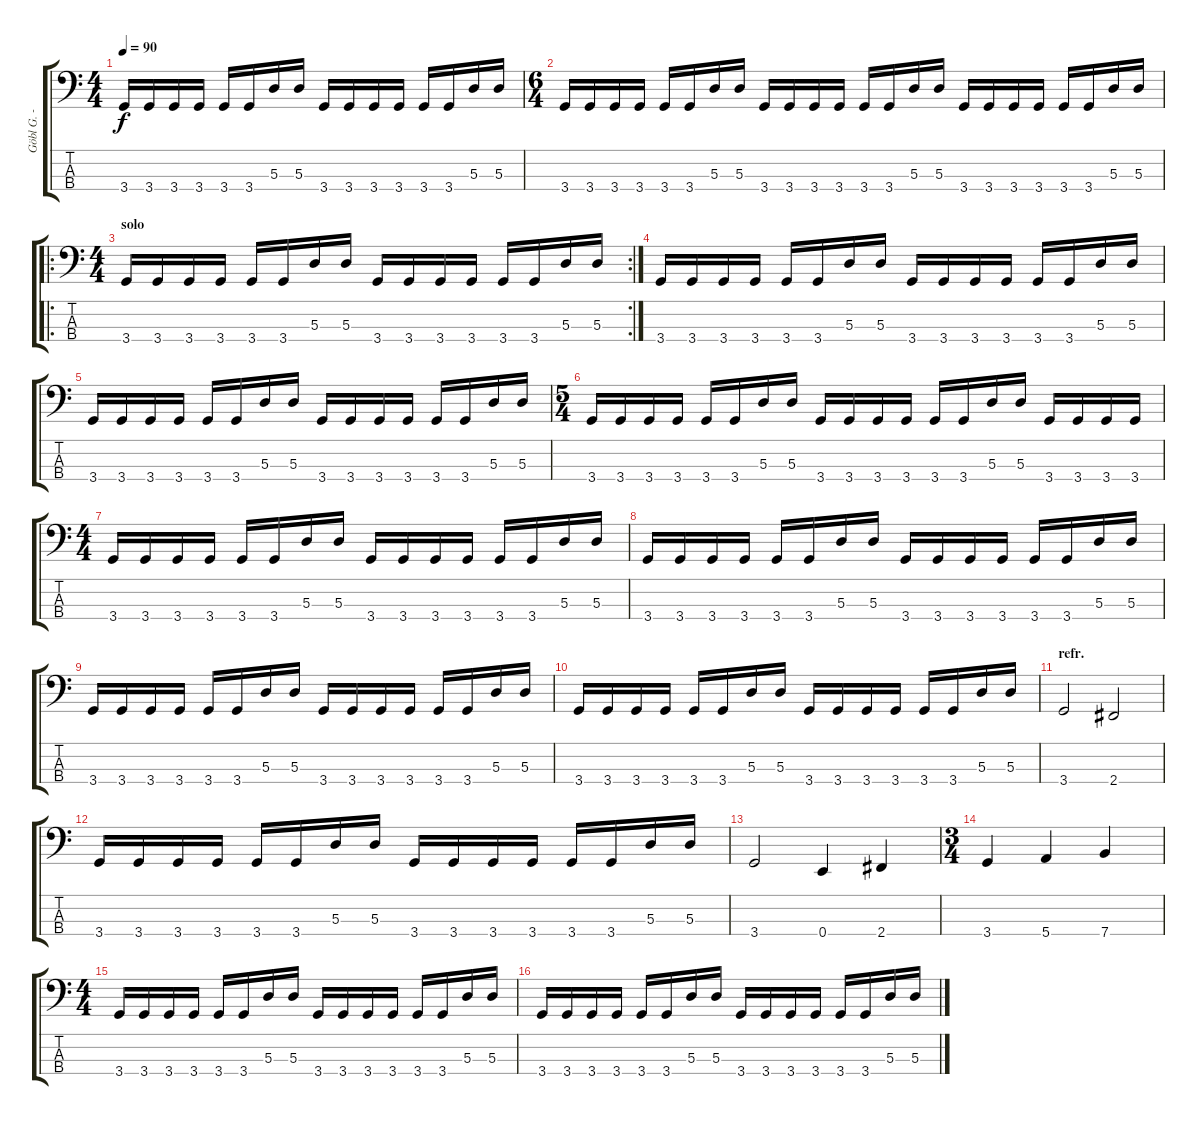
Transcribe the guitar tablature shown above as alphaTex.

\track ("Göbl G. - bassz" "Göbl G. - ") {instrument electricbassfinger}
\staff {score tabs}
\tuning (G2 D2 A1 E1) {hide}
\ts (4 4)
\tempo 90
\clef f4
\ks c
3.4.16{dy f} 3.4.16 3.4.16 3.4.16 3.4.16 3.4.16 5.3.16 5.3.16 3.4.16 3.4.16 3.4.16 3.4.16 3.4.16 3.4.16 5.3.16 5.3.16 |
\ts (6 4)
3.4.16 3.4.16 3.4.16 3.4.16 3.4.16 3.4.16 5.3.16 5.3.16 3.4.16 3.4.16 3.4.16 3.4.16 3.4.16 3.4.16 5.3.16 5.3.16 3.4.16 3.4.16 3.4.16 3.4.16 3.4.16 3.4.16 5.3.16 5.3.16 |
\ro
\rc 2
\ts (4 4)
\section ("" "solo")
3.4.16 3.4.16 3.4.16 3.4.16 3.4.16 3.4.16 5.3.16 5.3.16 3.4.16 3.4.16 3.4.16 3.4.16 3.4.16 3.4.16 5.3.16 5.3.16 |
3.4.16 3.4.16 3.4.16 3.4.16 3.4.16 3.4.16 5.3.16 5.3.16 3.4.16 3.4.16 3.4.16 3.4.16 3.4.16 3.4.16 5.3.16 5.3.16 |
3.4.16 3.4.16 3.4.16 3.4.16 3.4.16 3.4.16 5.3.16 5.3.16 3.4.16 3.4.16 3.4.16 3.4.16 3.4.16 3.4.16 5.3.16 5.3.16 |
\ts (5 4)
3.4.16 3.4.16 3.4.16 3.4.16 3.4.16 3.4.16 5.3.16 5.3.16 3.4.16 3.4.16 3.4.16 3.4.16 3.4.16 3.4.16 5.3.16 5.3.16 3.4.16 3.4.16 3.4.16 3.4.16 |
\ts (4 4)
3.4.16 3.4.16 3.4.16 3.4.16 3.4.16 3.4.16 5.3.16 5.3.16 3.4.16 3.4.16 3.4.16 3.4.16 3.4.16 3.4.16 5.3.16 5.3.16 |
3.4.16 3.4.16 3.4.16 3.4.16 3.4.16 3.4.16 5.3.16 5.3.16 3.4.16 3.4.16 3.4.16 3.4.16 3.4.16 3.4.16 5.3.16 5.3.16 |
3.4.16 3.4.16 3.4.16 3.4.16 3.4.16 3.4.16 5.3.16 5.3.16 3.4.16 3.4.16 3.4.16 3.4.16 3.4.16 3.4.16 5.3.16 5.3.16 |
3.4.16 3.4.16 3.4.16 3.4.16 3.4.16 3.4.16 5.3.16 5.3.16 3.4.16 3.4.16 3.4.16 3.4.16 3.4.16 3.4.16 5.3.16 5.3.16 |
\section ("" "refr.")
3.4.2 2.4.2 |
3.4.16 3.4.16 3.4.16 3.4.16 3.4.16 3.4.16 5.3.16 5.3.16 3.4.16 3.4.16 3.4.16 3.4.16 3.4.16 3.4.16 5.3.16 5.3.16 |
3.4.2 0.4.4 2.4.4 |
\ts (3 4)
3.4.4 5.4.4 7.4.4 |
\ts (4 4)
3.4.16 3.4.16 3.4.16 3.4.16 3.4.16 3.4.16 5.3.16 5.3.16 3.4.16 3.4.16 3.4.16 3.4.16 3.4.16 3.4.16 5.3.16 5.3.16 |
3.4.16 3.4.16 3.4.16 3.4.16 3.4.16 3.4.16 5.3.16 5.3.16 3.4.16 3.4.16 3.4.16 3.4.16 3.4.16 3.4.16 5.3.16 5.3.16
